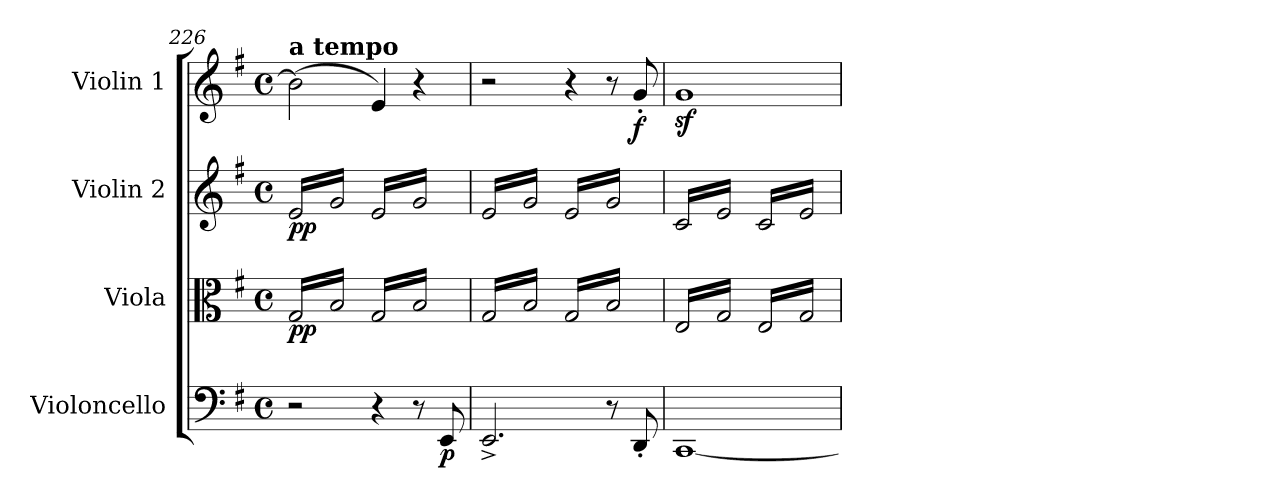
**kern	**dynam	**kern	**dynam	**kern	**dynam	**kern	**dynam
*part4	*part4	*part3	*part3	*part2	*part2	*part1	*part1
*staff4	*staff4	*staff3	*staff3	*staff2	*staff2	*staff1	*staff1
*I"Violoncello	*	*I"Viola	*	*I"Violin 2	*	*I"Violin 1	*
*I'Vc	*	*I'Vla	*	*I'Vln	*	*I'Vln	*
*clefF4	*	*clefC3	*	*clefG2	*	*clefG2	*
*k[f#]	*	*k[f#]	*	*k[f#]	*	*k[f#]	*
*M4/4	*	*M4/4	*	*M4/4	*	*M4/4	*
*met(c)	*	*met(c)	*	*met(c)	*	*met(c)	*
=226	=226	=226	=226	=226	=226	=226	=226
!	!	!	!	!	!	!LO:TX:a:B:t=a tempo	!
!	!	!	!LO:DY:b	!	!LO:DY:b	!	!
*	*	*tremolo	*	*	*	*	*
*	*	*	*	*tremolo	*	*	*
2r	.	(16G/LL	pp	(16e/LL	pp	(2b\]	.
.	.	16B/	.	16g/	.	.	.
.	.	16G/	.	16e/	.	.	.
.	.	16B/	.	16g/	.	.	.
.	.	16G/	.	16e/	.	.	.
.	.	16B/	.	16g/	.	.	.
.	.	16G/	.	16e/	.	.	.
.	.	16B/JJ	.	16g/JJ	.	.	.
4r	.	16G/LL	.	16e/LL	.	4e/)	.
.	.	16B/)	.	16g/)	.	.	.
.	.	16G/	.	16e/	.	.	.
.	.	16B/)	.	16g/)	.	.	.
8r	.	16G/	.	16e/	.	4r	.
.	.	16B/)	.	16g/)	.	.	.
!	!LO:DY:b	!	!	!	!	!	!
8EE/	p	16G/	.	16e/	.	.	.
.	.	16B/)JJ	.	16g/)JJ	.	.	.
=227	=227	=227	=227	=227	=227	=227	=227
2.EE^/	.	(16G/LL	.	(16e/LL	.	2r	.
.	.	16B/	.	16g/	.	.	.
.	.	16G/	.	16e/	.	.	.
.	.	16B/	.	16g/	.	.	.
.	.	16G/	.	16e/	.	.	.
.	.	16B/	.	16g/	.	.	.
.	.	16G/	.	16e/	.	.	.
.	.	16B/JJ	.	16g/JJ	.	.	.
.	.	16G/LL	.	16e/LL	.	4r	.
.	.	16B/)	.	16g/)	.	.	.
.	.	16G/	.	16e/	.	.	.
.	.	16B/)	.	16g/)	.	.	.
8r	.	16G/	.	16e/	.	8r	.
.	.	16B/)	.	16g/)	.	.	.
!	!	!	!	!	!	!	!LO:DY:b
8DD'/	.	16G/	.	16e/	.	8g'/	f
.	.	16B/)JJ	.	16g/)JJ	.	.	.
=228	=228	=228	=228	=228	=228	=228	=228
[1CC	.	(16E/LL	.	(16c/LL	.	1gz<	.
.	.	16G/	.	16e/	.	.	.
.	.	16E/	.	16c/	.	.	.
.	.	16G/	.	16e/	.	.	.
.	.	16E/	.	16c/	.	.	.
.	.	16G/	.	16e/	.	.	.
.	.	16E/	.	16c/	.	.	.
.	.	16G/JJ	.	16e/JJ	.	.	.
.	.	16E/LL	.	16c/LL	.	.	.
.	.	16G/)	.	16e/)	.	.	.
.	.	16E/	.	16c/	.	.	.
.	.	16G/)	.	16e/)	.	.	.
.	.	16E/	.	16c/	.	.	.
.	.	16G/)	.	16e/)	.	.	.
.	.	16E/	.	16c/	.	.	.
.	.	16G/)JJ	.	16e/)JJ	.	.	.
*	*	*	*	*Xtremolo	*	*	*
*	*	*Xtremolo	*	*	*	*	*
.	.	.	.	.	.	.	.
.	.	.	.	.	.	.	.
.	.	.	.	.	.	.	.
.	.	.	.	.	.	.	.
=	=	=	=	=	=	=	=
*-	*-	*-	*-	*-	*-	*-	*-
